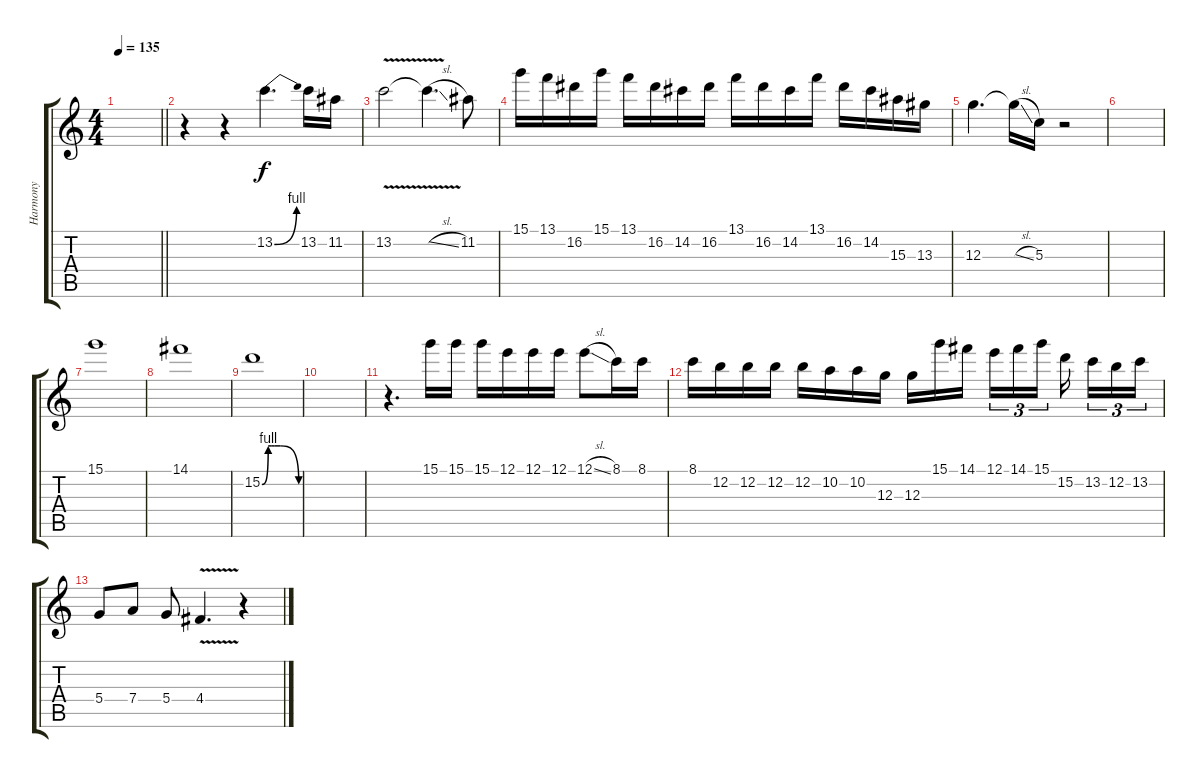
\track ("Harmony" "Harmony") {instrument distortionguitar}
\staff {score tabs}
\tuning (E4 B3 G3 D3 A2 E2) {hide}
\ts (4 4)
\tempo 135
\clef g2
\barLineRight lightlight
\ks c
|
r.4 r.4 13.2{be (bend 0 0 60 4)}.4{d} 13.2.16 11.2.16 |
13.2{v}.2 13.2{v sl t}.4{d} 11.2.8 |
15.1.16 13.1.16 16.2.16 15.1.16 13.1.16 16.2.16 14.2.16 16.2.16 13.1.16 16.2.16 14.2.16 13.1.16 16.2.16 14.2.16 15.3.16 13.3.16 |
12.3.4{d} 12.3{sl t}.16 5.3.16 r.2 |
|
15.1.1 |
14.1.1 |
15.2{be (custom 0 0 10 4 15 4 20 4 30 4 60 0)}.1 |
|
r.4{d} 15.1.16 15.1.16 15.1.16 12.1.16 12.1.16 12.1.16 12.1{sl}.8 8.1.16 8.1.16 |
8.1.16 12.2.16 12.2.16 12.2.16 12.2.16 10.2.16 10.2.16 12.3.16 12.3.16 15.1.16 14.1.16{beam splitsecondary} 12.1.16{tu (3 2)} 14.1.16{tu (3 2)} 15.1.16{tu (3 2) beam splitsecondary} 15.2.16{beam splitsecondary} 13.2.16{tu (3 2)} 12.2.16{tu (3 2)} 13.2.16{tu (3 2)} |
5.4.8 7.4.8 5.4.8 4.4{v}.4{d} r.4
